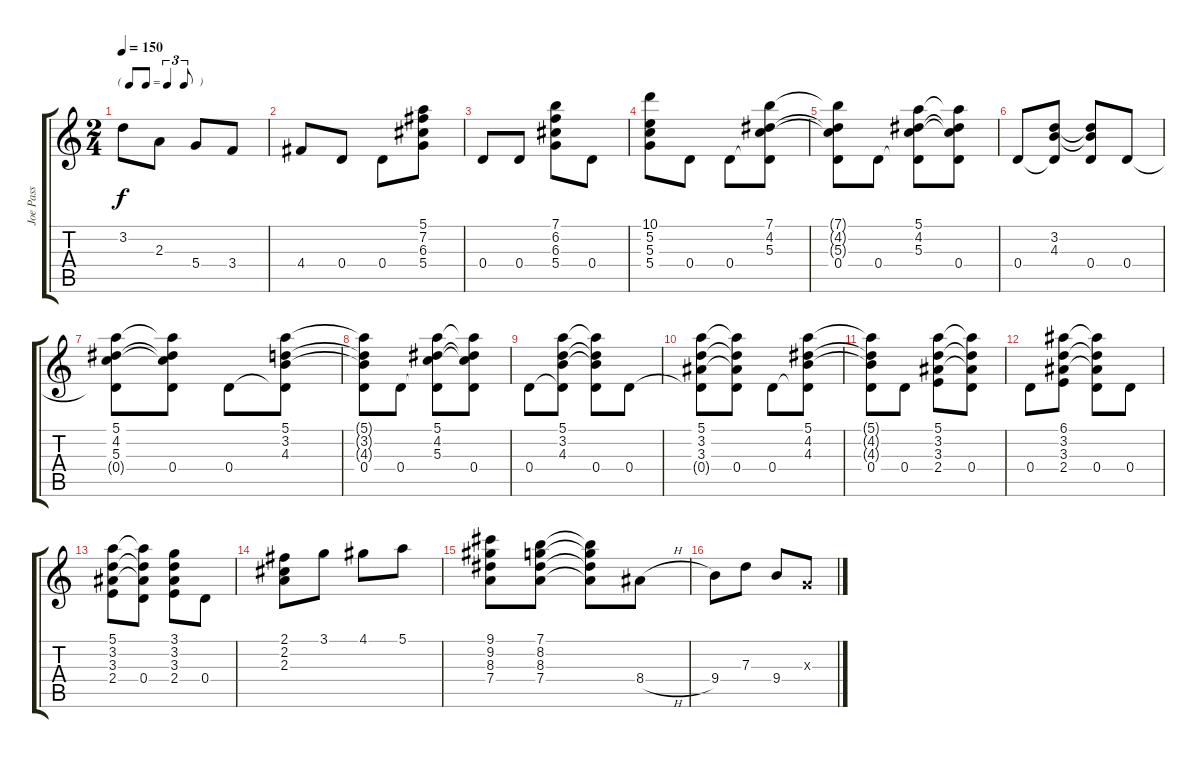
\track ("Joe Pass" "Joe Pass") {instrument acousticguitarsteel}
\staff {score tabs}
\tuning (E4 B3 G3 D3 A2 E2) {hide}
\ts (2 4)
\tf triplet8th
\tempo 150
\clef g2
\ks c
3.2.8{dy f} 2.3.8 5.4.8 3.4.8 |
4.4.8 0.4.8 0.4.8 (5.1 7.2 6.3 5.4).8 |
0.4.8 0.4.8 (7.1 6.2 6.3 5.4).8 0.4.8 |
(10.1 5.2 5.3 5.4).8 0.4.8 0.4.8 (7.1 4.2 5.3 0.4{t}).8 |
(7.1{t} 4.2{t} 5.3{t} 0.4).8 0.4.8 (5.1 4.2 5.3 0.4{t}).8 (5.1{t} 4.2{t} 5.3{t} 0.4).8 |
0.4.8 (3.2 4.3 0.4{t}).8 (3.2{t} 4.3{t} 0.4).8 0.4.8 |
(5.1 4.2 5.3 0.4{t}).8 (5.1{t} 4.2{t} 5.3{t} 0.4).8 0.4.8 (5.1 3.2 4.3 0.4{t}).8 |
(5.1{t} 3.2{t} 4.3{t} 0.4).8 0.4.8 (5.1 4.2 5.3 0.4{t}).8 (5.1{t} 4.2{t} 5.3{t} 0.4).8 |
0.4.8 (5.1 3.2 4.3 0.4{t}).8 (5.1{t} 3.2{t} 4.3{t} 0.4).8 0.4.8 |
(5.1 3.2 3.3 0.4{t}).8 (5.1{t} 3.2{t} 3.3{t} 0.4).8 0.4.8 (5.1 4.2 4.3 0.4{t}).8 |
(5.1{t} 4.2{t} 4.3{t} 0.4).8 0.4.8 (5.1 3.2 3.3 2.4).8 (5.1{t} 3.2{t} 3.3{t} 0.4).8 |
0.4.8 (6.1 3.2 3.3 2.4).8 (6.1{t} 3.2{t} 3.3{t} 0.4).8 0.4.8 |
(5.1 3.2 3.3 2.4).8 (5.1{t} 3.2{t} 3.3{t} 0.4).8 (3.1 3.2 3.3 2.4).8 0.4.8 |
(2.1 2.2 2.3).8 3.1.8 4.1.8 5.1.8 |
(9.1 9.2 8.3 7.4).8 (7.1 8.2 8.3 7.4).8 (7.1{t} 8.2{t} 8.3{t} 7.4{t}).8 8.4{h}.8 |
9.4.8 7.3.8 9.4.8 0.3{x}.8
